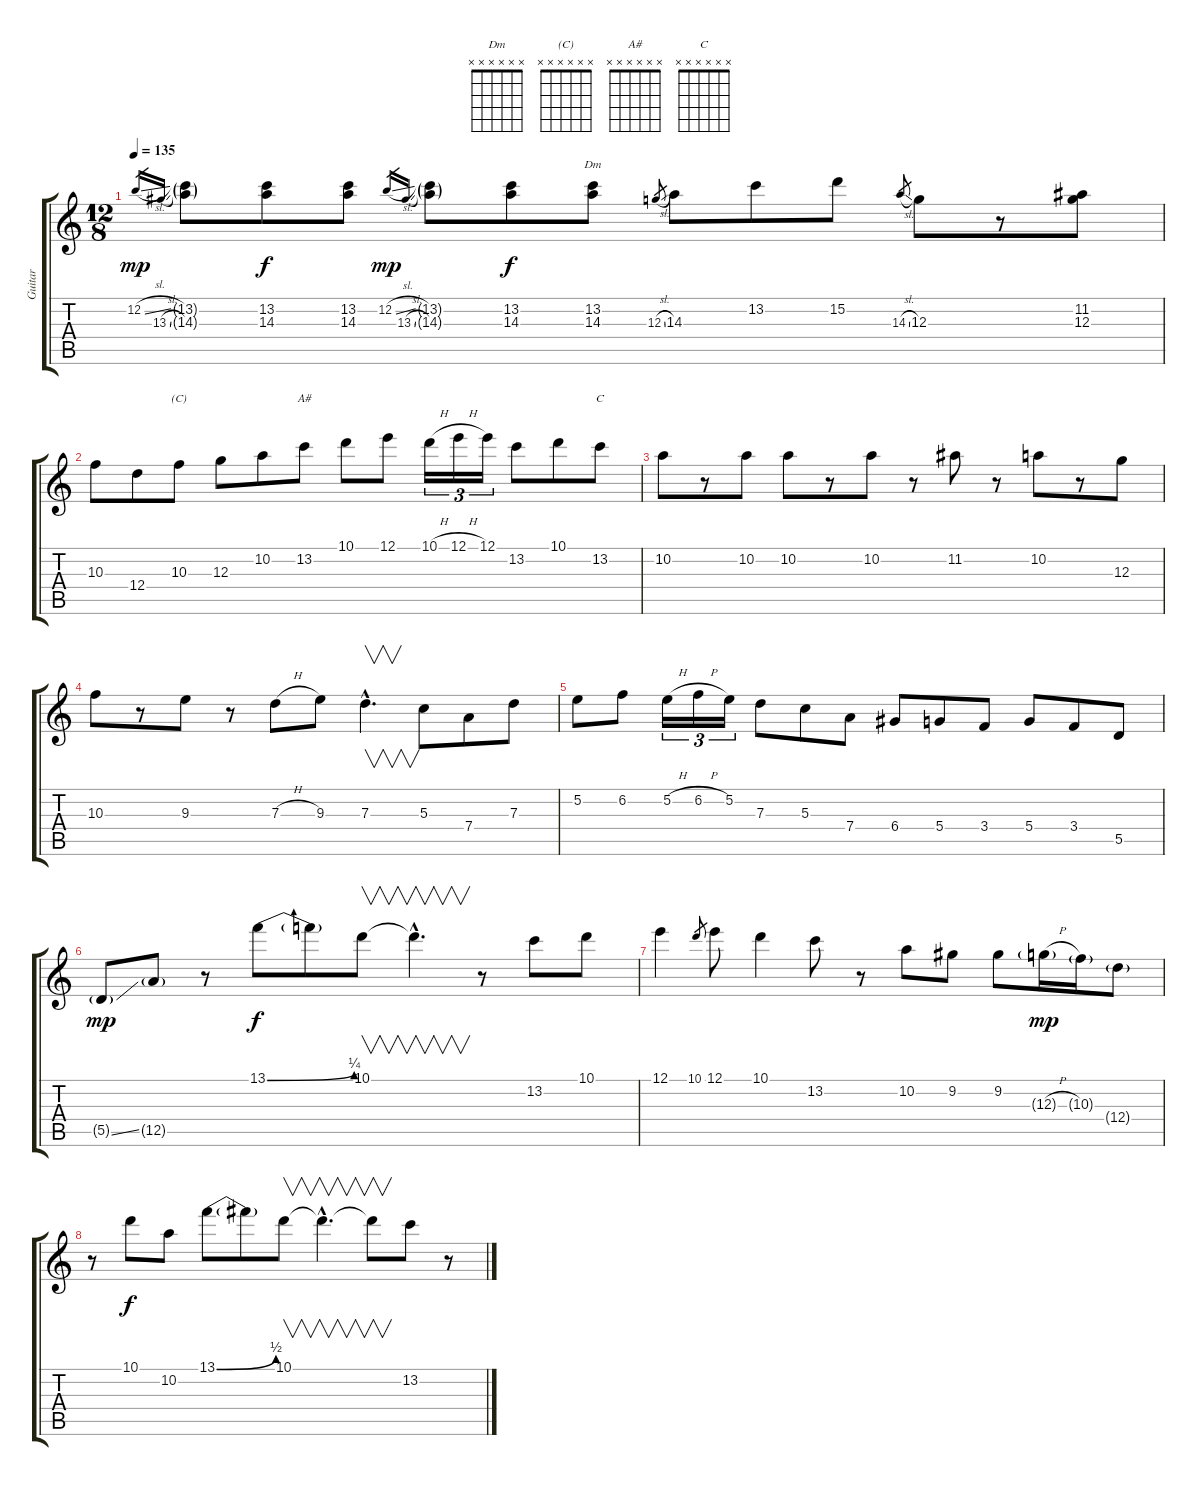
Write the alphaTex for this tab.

\track ("Guitar" "Guitar") {instrument acousticguitarsteel}
\staff {score tabs}
\tuning (E4 B3 G3 D3 A2 E2) {hide}
\chord ("Dm" x x x x x x) {firstfret 0}
\chord ("(C)" x x x x x x) {firstfret 0}
\chord ("A#" x x x x x x) {firstfret 0}
\chord ("C" x x x x x x) {firstfret 0}
\ts (12 8)
\tempo 135
\clef g2
\ks c
12.2{sl}.16{gr dy mp} 13.3{sl}.16{gr} (13.2{g} 14.3{g}).8 (13.2 14.3).8{dy f} (13.2 14.3).8 12.2{sl}.16{gr dy mp} 13.3{sl}.16{gr} (13.2{g} 14.3{g}).8 (13.2 14.3).8{dy f} (13.2 14.3).8{ch "Dm"} 12.3{sl}.8{gr} 14.3.8 13.2.8 15.2.8 14.3{sl}.8{gr} 12.3.8 r.8 (11.2 12.3).8 |
10.3.8 12.4.8 10.3.8{ch "(C)"} 12.3.8 10.2.8 13.2.8{ch "A#"} 10.1.8 12.1.8 10.1{h}.16{tu (3 2)} 12.1{h}.16{tu (3 2)} 12.1.16{tu (3 2)} 13.2.8 10.1.8 13.2.8{ch "C"} |
10.2.8 r.8 10.2.8 10.2.8 r.8 10.2.8 r.8 11.2.8 r.8 10.2.8 r.8 12.3.8 |
10.3.8 r.8 9.3.8 r.8 7.3{h}.8 9.3.8 7.3{hac}.4{v d} 5.3.8 7.4.8 7.3.8 |
5.2.8 6.2.8 5.2{h}.16{tu (3 2)} 6.2{h}.16{tu (3 2)} 5.2.16{tu (3 2)} 7.3.8 5.3.8 7.4.8 6.4.8 5.4.8 3.4.8 5.4.8 3.4.8 5.5.8 |
5.5{ss g}.8{dy mp} 12.5{g}.8 r.8 13.1{be (bend 0 0 60 1)}.8{dy f} 13.1{t}.8 10.1.8{v} 10.1{hac t}.4{v d} r.8 13.2.8 10.1.8 |
12.1.4 10.1.8{gr} 12.1.8 10.1.4 13.2.8 r.8 10.2.8 9.2.8 9.2.8 12.3{h g}.16{dy mp} 10.3{g}.16 12.4{g}.8 |
r.8 10.1.8{dy f} 10.2.8 13.1{be (bend 0 0 60 2)}.8 13.1{t}.8 10.1.8{v} 10.1{hac t}.4{v d} 10.1{t}.8{v} 13.2.8 r.8
